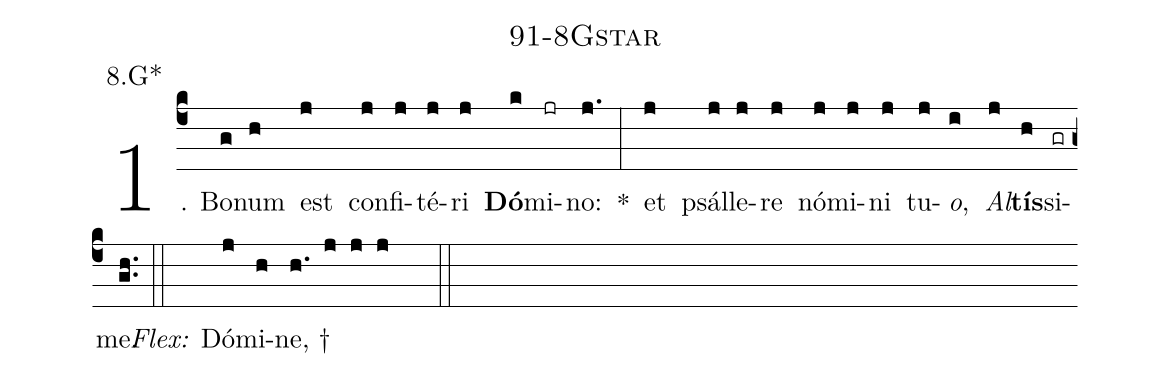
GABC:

name: 91-8Gstar;
annotation: 8.G*;
%%
(c4)1. Bo(g)num(h) est(j) con(j)fi(j)té(j)ri(j) <b>Dó</b>(k)mi(jr)no:(j.) *(:) et(j) psál(j)le(j)re(j) nó(j)mi(j)ni(j) tu(j)<i>o</i>,(i) <i>Al</i>(j)<b>tís</b>(h)si(gr)me.(gh..) (::)
<i>Flex:</i>()  Dó(j)mi(h)ne, †(h. j j j  ::)
